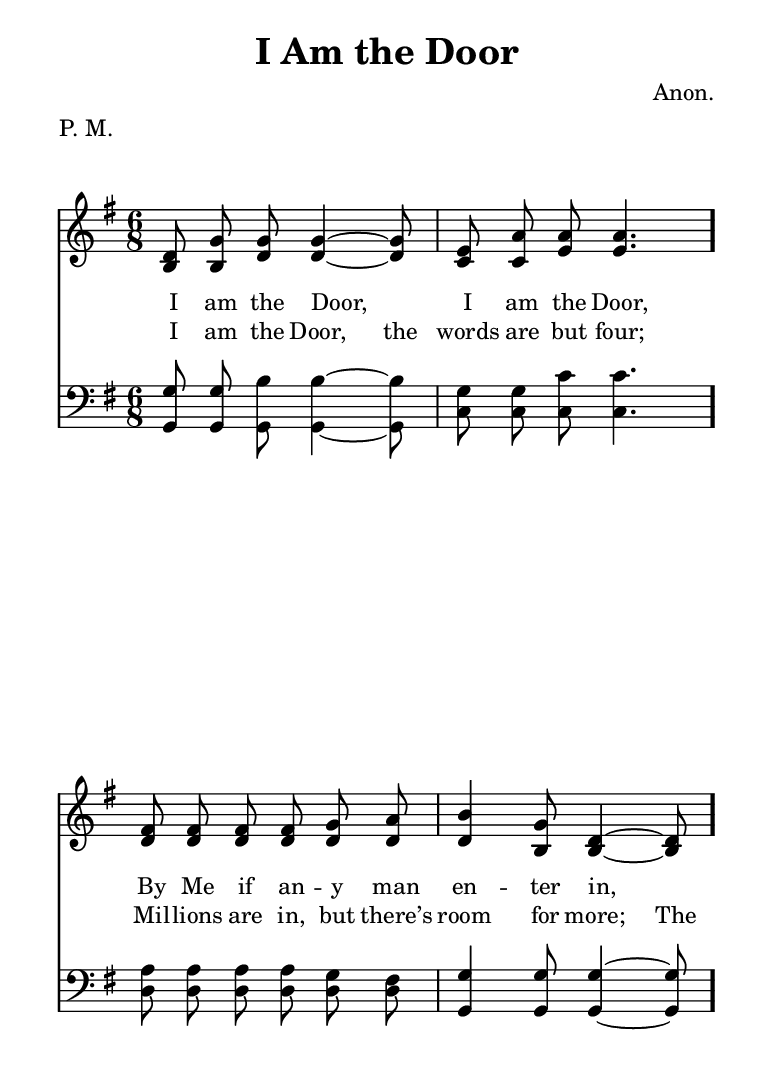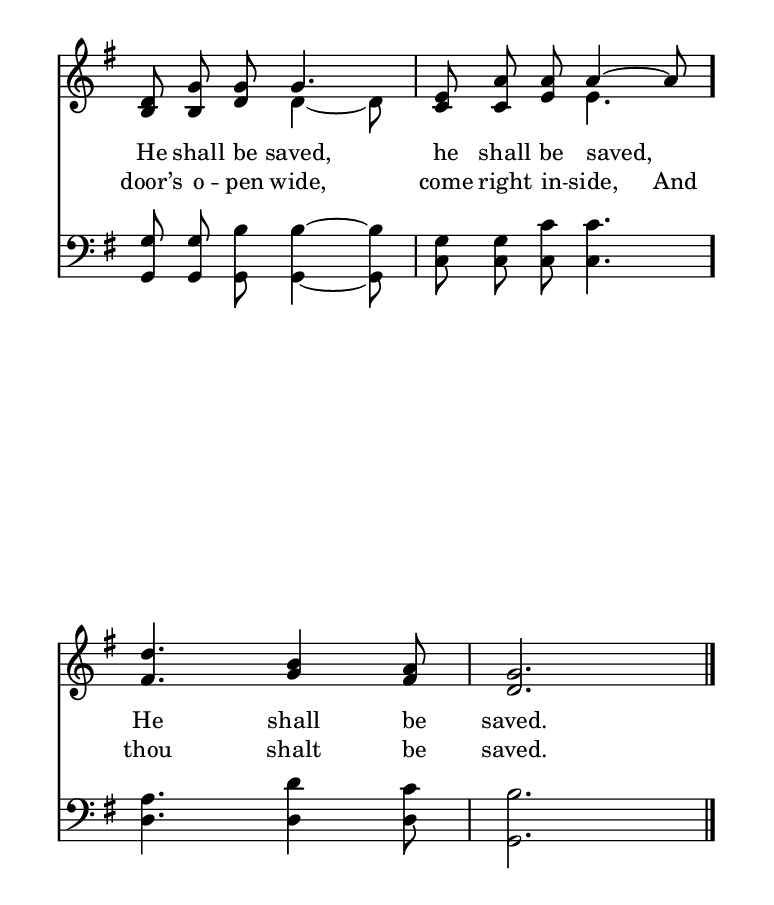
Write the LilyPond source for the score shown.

\include "common/global.ily"
\paper {
  \include "common/paper.ily"
  ragged-last-bottom = ##t
  system-system-spacing.padding = 11
}

\header{
  %children
  hymnnumber = "336"
  title = "I Am the Door"
  tunename = ""
  meter = "P. M."
  poet = ""
  composer = "Anon."
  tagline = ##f
}

global = {
  \include "common/overrides.ily"
  \override Staff.TimeSignature.style = #'numbered
  \time 6/8
  \override Score.MetronomeMark.transparent = ##t % hide all fermata changes too
  \tempo 4=80
  \key g \major
  \autoBeamOff
}

notesSoprano = {
\global
\relative c' {

  d8 g g g4 ~ g8 | e8 a a a4.
  fis8 fis fis fis g a | b4 g8 d4 ~ d8 |
  d8 g g g4. | e8 a a a4 ~ a8 |
  d4. b4 a8 | g2.

  \bar "|."

}
}

notesAlto = {
\global
\relative e' {

  b8 b d d4 ~ d8 | c8 c e e4. |
  d8 d d d d d | d4 b8 b4 ~ b8 |
  b8 b d d4 ~ d8 | c8 c e e4. |
  fis4. g4 fis8 | d2.

}
}

notesTenor = {
\global
\relative a {

  g8 g b b4 ~ b8 | g8 g c c4. |
  a8 a a a g fis | g4 g8 g4 ~ g8 |
  g8 g b b4 ~ b8 | g8 g c c4. |
  a4. d4 c8 | b2.

}
}

notesBass = {
\global
\relative f, {

  g8 g g g4 ~ g8 | c8 c c c4. |
  d8 d d d d d | g,4 g8 g4 ~ g8 |
  g8 g g g4 ~ g8 | c8 c c c4. |
  d4. d4 d8 | g,2.

}
}

wordsA = \lyricmode {

I am the Door, I am the Door, \bar "."
By Me if an -- y man en -- ter in, \bar "."
He shall be saved, he shall be saved, \bar "."
He shall be saved. \bar "."

}

wordsB = \lyricmode {

I am the { \mon } Door, the { \moff } words are but four;
Mil -- lions are in, but there’s room for { \mon } more;
The { \moff } door’s o -- pen wide, come right in -- { \mon } side,
And { \moff } thou shalt be saved. % original has lowercase 'and'

}

\score {
  \context ChoirStaff <<
    \context Staff = upper <<
      \set Staff.autoBeaming = ##f
      \set ChoirStaff.systemStartDelimiter = #'SystemStartBar
      \set ChoirStaff.printPartCombineTexts = ##f
      \partcombine #'(2 . 9) \notesSoprano \notesAlto
      \context NullVoice = sopranos { \voiceOne << \notesSoprano >> }
      \context NullVoice = altos { \voiceTwo << \notesAlto >> }
      \context Lyrics = one   \lyricsto sopranos \wordsA
      \context Lyrics = two   \lyricsto sopranos \wordsB
    >>
    \context Staff = men <<
      \set Staff.autoBeaming = ##f
      \clef bass
      \set ChoirStaff.printPartCombineTexts = ##f
      \partcombine #'(2 . 9) \notesTenor \notesBass
      \context NullVoice = tenors { \voiceOne << \notesTenor >> }
      \context NullVoice = basses { \voiceTwo << \notesBass >> }
    >>
  >>
  \layout {
    \include "common/layout.ily"
  }
  \midi{
    \include "common/midi.ily"
  }
}

\version "2.19.49"  % necessary for upgrading to future LilyPond versions.

% vi:set et ts=2 sw=2 ai nocindent syntax=lilypond:
